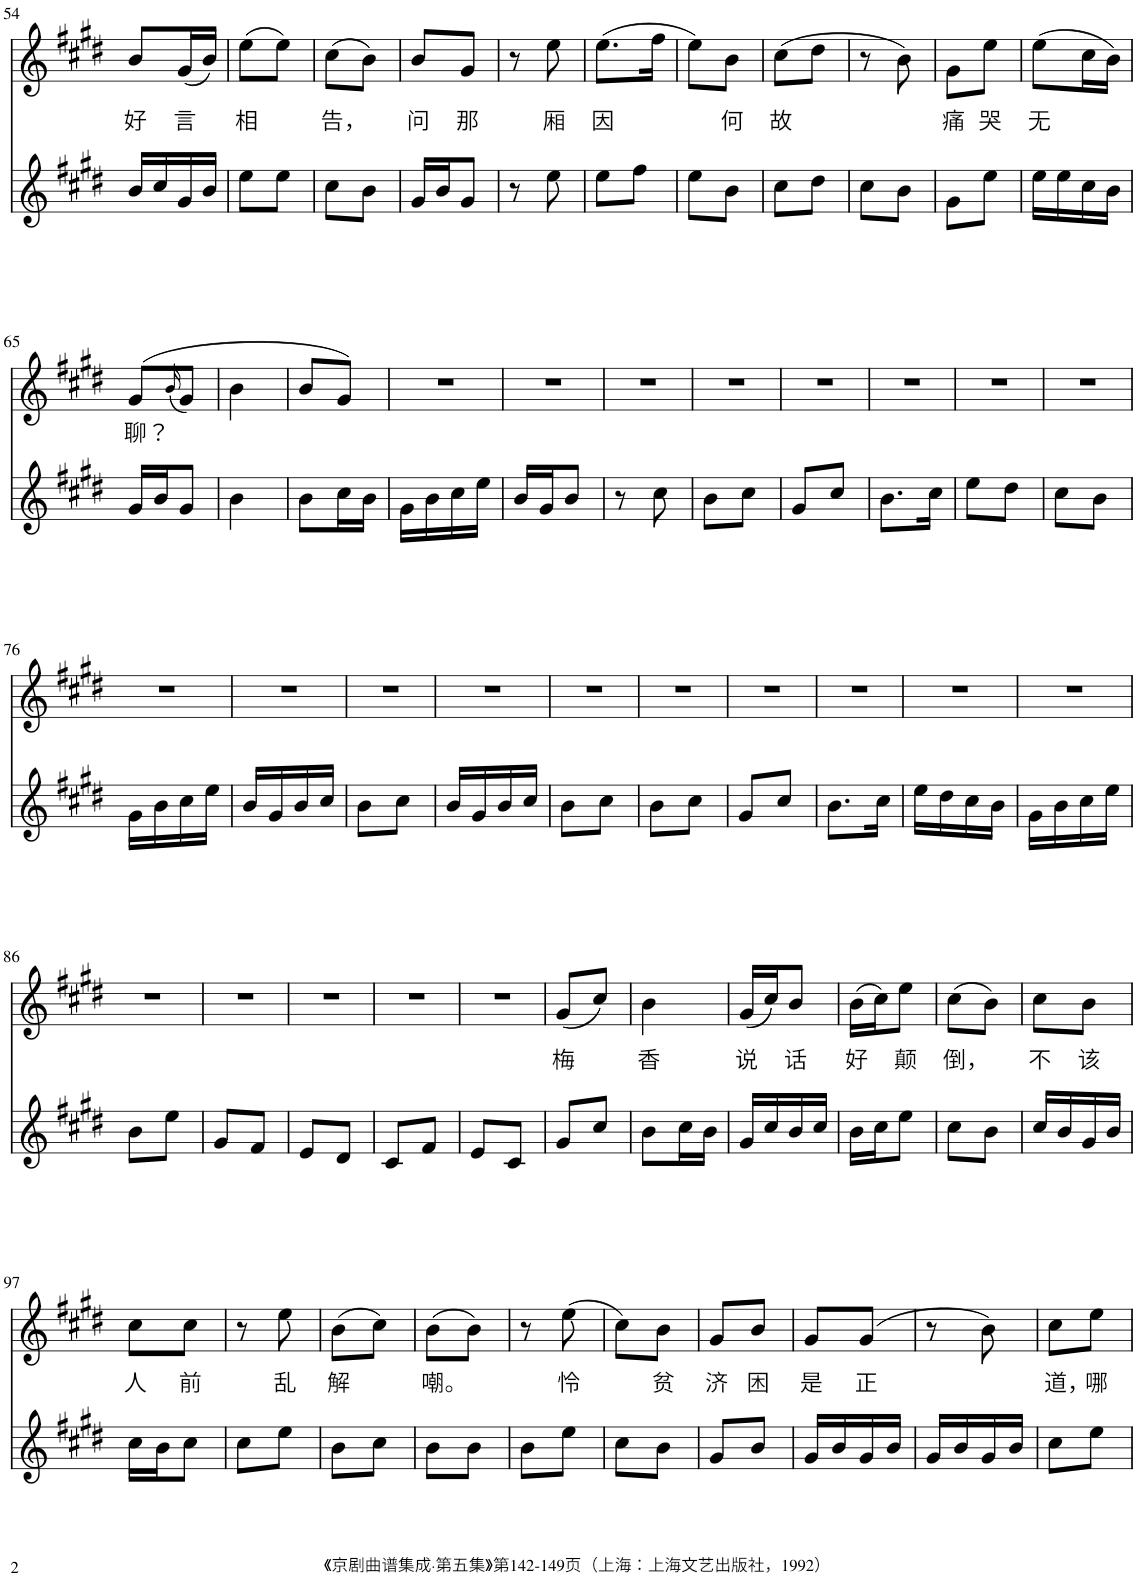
**kern	**kern	**text
*part2	*part1	*part1
*staff2	*staff1	*staff1
*I"Piano	*I"Piano	*
*I'Pno	*I'Pno	*
!!LO:PB:g=z
*clefG2	*clefG2	*
*k[f#c#g#d#]	*k[f#c#g#d#]	*
*M1/4	*M1/4	*
=54	=54	=54
!	!	!LO:LY:b
16b/LL	8b/L	好
16cc#/	.	.
!	!	!LO:LY:b
16g#/	(16g#/L	言
16b/JJ	16b/JJ)	.
=55	=55	=55
!	!	!LO:LY:b
8ee\L	(8ee\L	相
8ee\J	8ee\J)	.
=56	=56	=56
!	!	!LO:LY:b
8cc#\L	(8cc#\L	告，
8b\J	8b\J)	.
=57	=57	=57
!	!	!LO:LY:b
16g#/LL	8b/L	问
16b/J	.	.
!	!	!LO:LY:b
8g#/J	8g#/J	那
=58	=58	=58
8r	8r	.
!	!	!LO:LY:b
8ee\	8ee\	厢
=59	=59	=59
!	!	!LO:LY:b
8ee\L	(8.ee\L	因
8ff#\J	.	.
.	16ff#\Jk	.
=60	=60	=60
8ee\L	8ee\L)	.
!	!	!LO:LY:b
8b\J	8b\J	何
=61	=61	=61
!	!	!LO:LY:b
8cc#\L	(8cc#\L	故
8dd#\J	8dd#\J	.
=62	=62	=62
8cc#\L	8r	.
8b\J	8b\)	.
=63	=63	=63
!	!	!LO:LY:b
8g#\L	8g#\L	痛
!	!	!LO:LY:b
8ee\J	8ee\J	哭
=64	=64	=64
!	!	!LO:LY:b
16ee\LL	(8ee\L	无
16ee\	.	.
16cc#\	16cc#\L	.
16b\JJ	16b\JJ)	.
!!LO:LB:g=z
=65	=65	=65
!	!	!LO:LY:b
16g#/LL	(8g#/L	聊？
16b/J	.	.
.	(16qb/	.
8g#/J	8g#/J)	.
=66	=66	=66
4b\	4b\	.
=67	=67	=67
8b\L	8b/L	.
16cc#\L	8g#/J)	.
16b\JJ	.	.
=68	=68	=68
16g#\LL	4r	.
16b\	.	.
16cc#\	.	.
16ee\JJ	.	.
=69	=69	=69
16b/LL	4r	.
16g#/J	.	.
8b/J	.	.
=70	=70	=70
8r	4r	.
8cc#\	.	.
=71	=71	=71
8b\L	4r	.
8cc#\J	.	.
=72	=72	=72
8g#/L	4r	.
8cc#/J	.	.
=73	=73	=73
8.b\L	4r	.
16cc#\Jk	.	.
=74	=74	=74
8ee\L	4r	.
8dd#\J	.	.
=75	=75	=75
8cc#\L	4r	.
8b\J	.	.
!!LO:LB:g=z
=76	=76	=76
16g#\LL	4r	.
16b\	.	.
16cc#\	.	.
16ee\JJ	.	.
=77	=77	=77
16b/LL	4r	.
16g#/	.	.
16b/	.	.
16cc#/JJ	.	.
=78	=78	=78
8b\L	4r	.
8cc#\J	.	.
=79	=79	=79
16b/LL	4r	.
16g#/	.	.
16b/	.	.
16cc#/JJ	.	.
=80	=80	=80
8b\L	4r	.
8cc#\J	.	.
=81	=81	=81
8b\L	4r	.
8cc#\J	.	.
=82	=82	=82
8g#/L	4r	.
8cc#/J	.	.
=83	=83	=83
8.b\L	4r	.
16cc#\Jk	.	.
=84	=84	=84
16ee\LL	4r	.
16dd#\	.	.
16cc#\	.	.
16b\JJ	.	.
=85	=85	=85
16g#\LL	4r	.
16b\	.	.
16cc#\	.	.
16ee\JJ	.	.
!!LO:LB:g=z
=86	=86	=86
8b\L	4r	.
8ee\J	.	.
=87	=87	=87
8g#/L	4r	.
8f#/J	.	.
=88	=88	=88
8e/L	4r	.
8d#/J	.	.
=89	=89	=89
8c#/L	4r	.
8f#/J	.	.
=90	=90	=90
8e/L	4r	.
8c#/J	.	.
=91	=91	=91
!	!	!LO:LY:b
8g#/L	(8g#/L	梅
8cc#/J	8cc#/J)	.
=92	=92	=92
!	!	!LO:LY:b
8b\L	4b\	香
16cc#\L	.	.
16b\JJ	.	.
=93	=93	=93
!	!	!LO:LY:b
16g#/LL	(16g#/LL	说
16cc#/	16cc#/J)	.
!	!	!LO:LY:b
16b/	8b/J	话
16cc#/JJ	.	.
=94	=94	=94
!	!	!LO:LY:b
16b\LL	(16b\LL	好
16cc#\J	16cc#\J)	.
!	!	!LO:LY:b
8ee\J	8ee\J	颠
=95	=95	=95
!	!	!LO:LY:b
8cc#\L	(8cc#\L	倒，
8b\J	8b\J)	.
=96	=96	=96
!	!	!LO:LY:b
16cc#/LL	8cc#\L	不
16b/	.	.
!	!	!LO:LY:b
16g#/	8b\J	该
16b/JJ	.	.
!!LO:LB:g=z
=97	=97	=97
!	!	!LO:LY:b
16cc#\LL	8cc#\L	人
16b\J	.	.
!	!	!LO:LY:b
8cc#\J	8cc#\J	前
=98	=98	=98
8cc#\L	8r	.
!	!	!LO:LY:b
8ee\J	8ee\	乱
=99	=99	=99
!	!	!LO:LY:b
8b\L	(8b\L	解
8cc#\J	8cc#\J)	.
=100	=100	=100
!	!	!LO:LY:b
8b\L	(8b\L	嘲。
8b\J	8b\J)	.
=101	=101	=101
8b\L	8r	.
!	!	!LO:LY:b
8ee\J	(8ee\	怜
=102	=102	=102
8cc#\L	8cc#\L)	.
!	!	!LO:LY:b
8b\J	8b\J	贫
=103	=103	=103
!	!	!LO:LY:b
8g#/L	8g#/L	济
!	!	!LO:LY:b
8b/J	8b/J	困
=104	=104	=104
!	!	!LO:LY:b
16g#/LL	8g#/L	是
16b/	.	.
!	!	!LO:LY:b
16g#/	(8g#/J	正
16b/JJ	.	.
=105	=105	=105
16g#/LL	8r	.
16b/	.	.
16g#/	8b\)	.
16b/JJ	.	.
=106	=106	=106
!	!	!LO:LY:b
8cc#\L	8cc#\L	道，
!	!	!LO:LY:b
8ee\J	8ee\J	哪
=	=	=
*-	*-	*-
